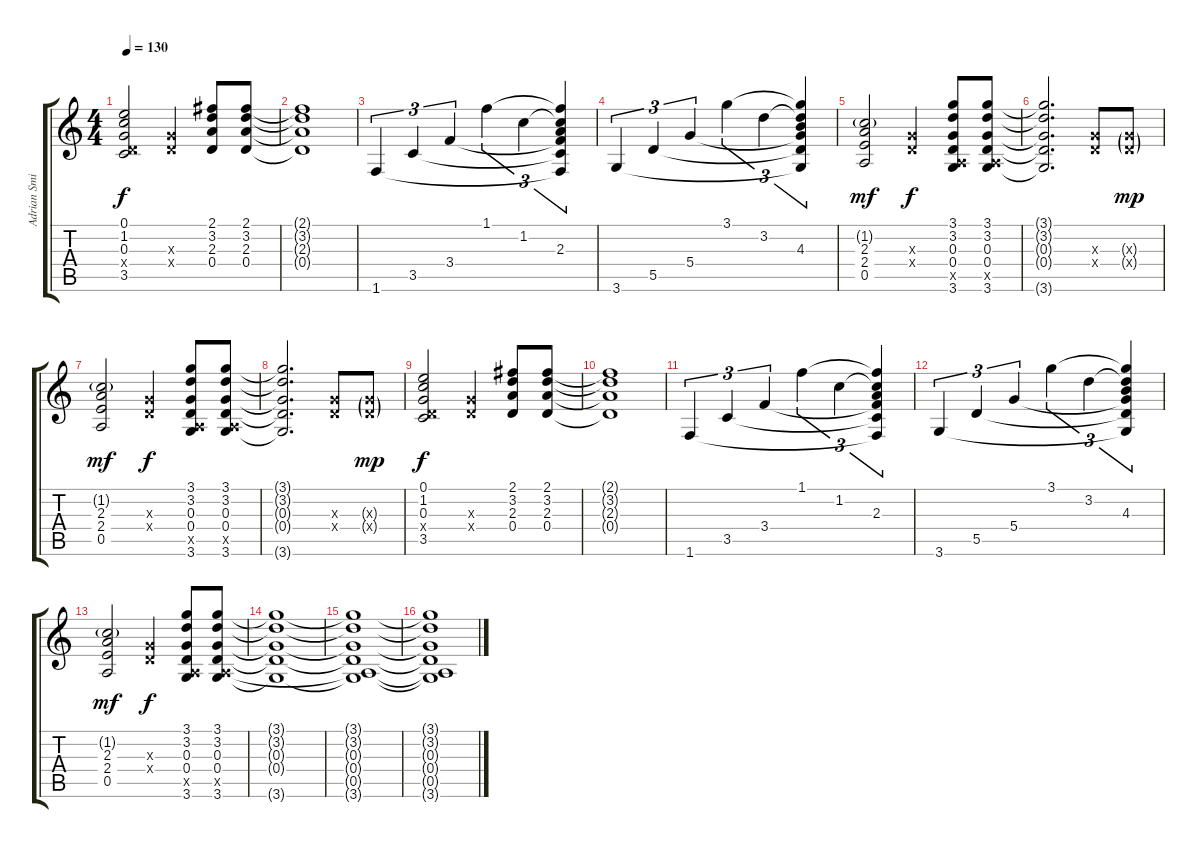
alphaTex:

\track ("Adrian Smith" "Adrian Smi") {instrument distortionguitar}
\staff {score tabs}
\tuning (E4 B3 G3 D3 A2 E2) {hide}
\ts (4 4)
\tempo 130
\clef g2
\ks aminor
(0.1 1.2 0.3 0.4{x} 3.5).2{dy f} (0.3{x} 0.4{x}).4 (2.1 3.2 2.3 0.4).8 (2.1 3.2 2.3 0.4).8 |
(2.1{t} 3.2{t} 2.3{t} 0.4{t}).1 |
1.6.4{tu (3 2)} 3.5.4{tu (3 2)} 3.4.4{tu (3 2)} 1.1.4{tu (3 2)} 1.2.4{tu (3 2)} (1.1{t} 1.2{t} 2.3 3.4{t} 3.5{t} 1.6{t}).4{tu (3 2)} |
3.6.4{tu (3 2)} 5.5.4{tu (3 2)} 5.4.4{tu (3 2)} 3.1.4{tu (3 2)} 3.2.4{tu (3 2)} (3.1{t} 3.2{t} 4.3 5.4{t} 5.5{t} 3.6{t}).4{tu (3 2)} |
(1.2{g} 2.3 2.4 0.5).2{dy mf} (0.3{x} 0.4{x}).4{dy f} (3.1 3.2 0.3 0.4 0.5{x} 3.6).8 (3.1 3.2 0.3 0.4 0.5{x} 3.6).8 |
(3.1{t} 3.2{t} 0.3{t} 0.4{t} 3.6{t}).2{d} (0.3{x} 0.4{x}).8 (0.3{g x} 0.4{g x}).8{dy mp} |
\ks c
(1.2{g} 2.3 2.4 0.5).2{dy mf} (0.3{x} 0.4{x}).4{dy f} (3.1 3.2 0.3 0.4 0.5{x} 3.6).8 (3.1 3.2 0.3 0.4 0.5{x} 3.6).8 |
(3.1{t} 3.2{t} 0.3{t} 0.4{t} 3.6{t}).2{d} (0.3{x} 0.4{x}).8 (0.3{g x} 0.4{g x}).8{dy mp} |
(0.1 1.2 0.3 0.4{x} 3.5).2{dy f} (0.3{x} 0.4{x}).4 (2.1 3.2 2.3 0.4).8 (2.1 3.2 2.3 0.4).8 |
(2.1{t} 3.2{t} 2.3{t} 0.4{t}).1 |
1.6.4{tu (3 2)} 3.5.4{tu (3 2)} 3.4.4{tu (3 2)} 1.1.4{tu (3 2)} 1.2.4{tu (3 2)} (1.1{t} 1.2{t} 2.3 3.4{t} 3.5{t} 1.6{t}).4{tu (3 2)} |
3.6.4{tu (3 2)} 5.5.4{tu (3 2)} 5.4.4{tu (3 2)} 3.1.4{tu (3 2)} 3.2.4{tu (3 2)} (3.1{t} 3.2{t} 4.3 5.4{t} 5.5{t} 3.6{t}).4{tu (3 2)} |
(1.2{g} 2.3 2.4 0.5).2{dy mf} (0.3{x} 0.4{x}).4{dy f} (3.1 3.2 0.3 0.4 0.5{x} 3.6).8 (3.1 3.2 0.3 0.4 0.5{x} 3.6).8 |
(3.1{t} 3.2{t} 0.3{t} 0.4{t} 3.6{t}).1 |
(3.1{t} 3.2{t} 0.3{t} 0.4{t} 0.5{t} 3.6{t}).1 |
(3.1{t} 3.2{t} 0.3{t} 0.4{t} 0.5{t} 3.6{t}).1
